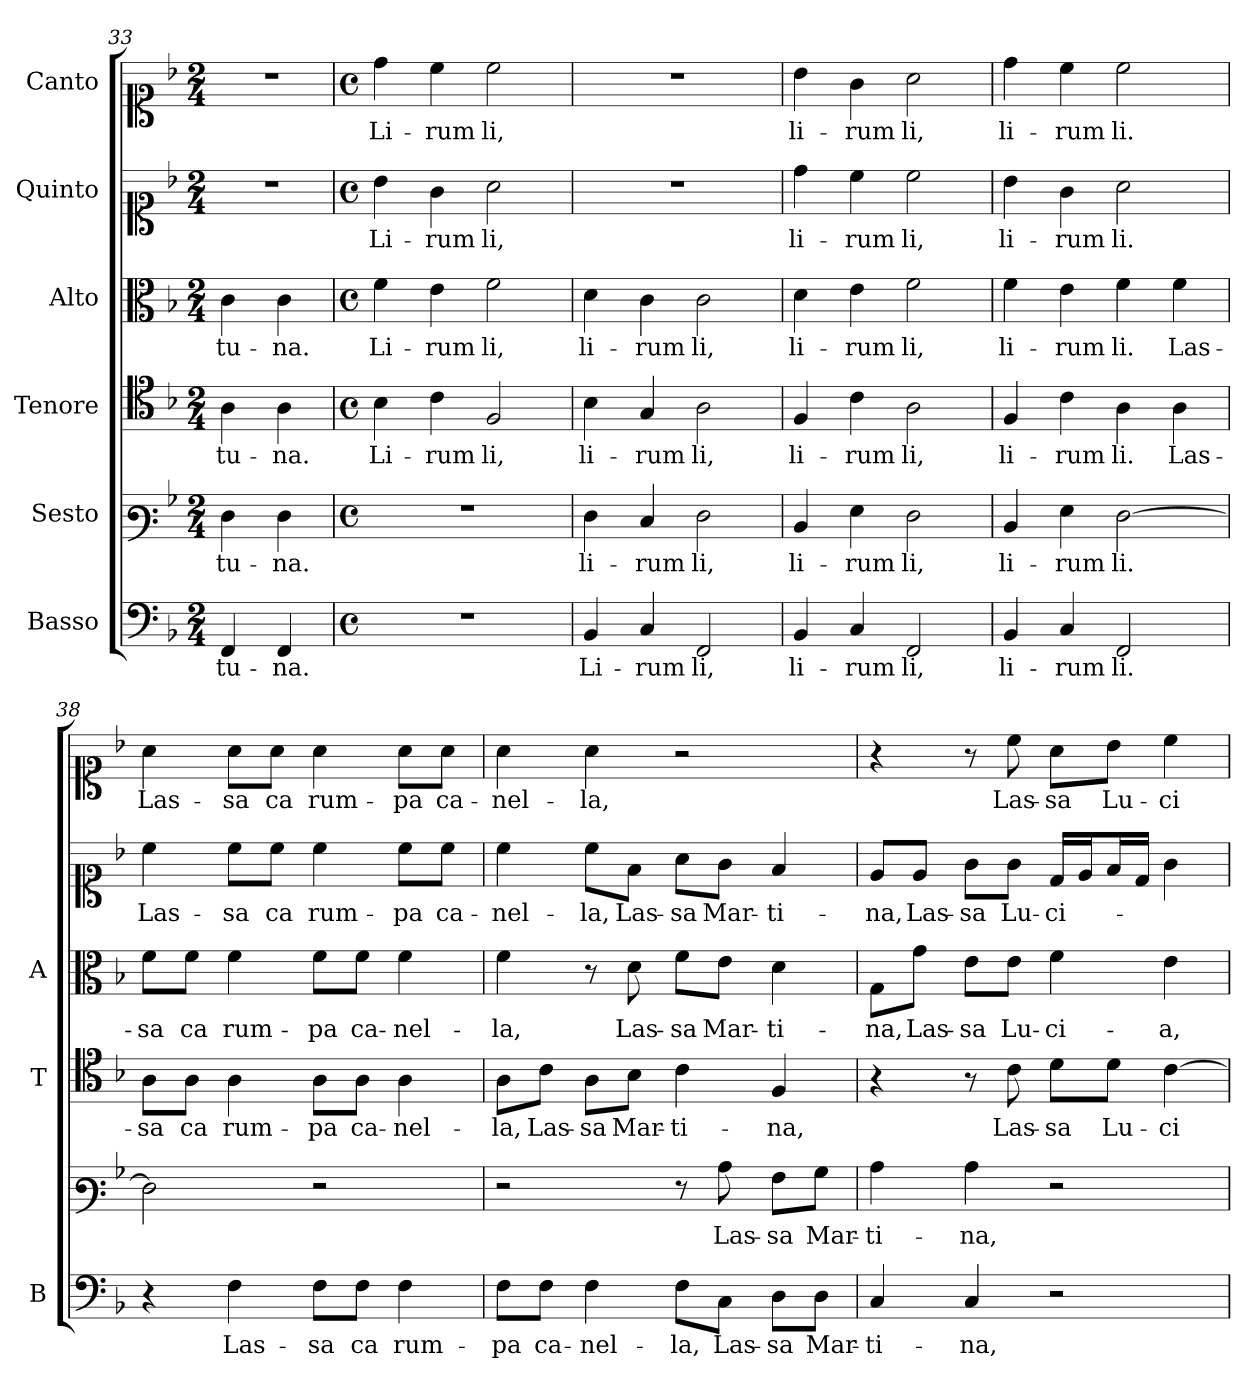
**kern	**text	**kern	**text	**kern	**text	**kern	**text	**kern	**text	**kern	**text
*part6	*part6	*part5	*part5	*part4	*part4	*part3	*part3	*part2	*part2	*part1	*part1
*staff6	*staff6	*staff5	*staff5	*staff4	*staff4	*staff3	*staff3	*staff2	*staff2	*staff1	*staff1
*I"Basso	*	*I"Sesto	*	*I"Tenore	*	*I"Alto	*	*I"Quinto	*	*I"Canto	*
*I'B	*	*	*	*I'T	*	*I'A	*	*	*	*	*
*clefF4	*	*clefF3	*	*clefC4	*	*clefC3	*	*clefC1	*	*clefC1	*
*k[b-]	*	*k[b-]	*	*k[b-]	*	*k[b-]	*	*k[b-]	*	*k[b-]	*
*F:	*	*F:	*	*F:	*	*F:	*	*F:	*	*F:	*
*M2/4	*	*M2/4	*	*M2/4	*	*M2/4	*	*M2/4	*	*M2/4	*
=33	=33	=33	=33	=33	=33	=33	=33	=33	=33	=33	=33
!	!LO:LY:b	!	!LO:LY:b	!	!LO:LY:b	!	!LO:LY:b	!LO:N:vis=1	!	!LO:N:vis=1	!
4FF/	-tu-	4F\	-tu-	4A\	-tu-	4c\	-tu-	2r	.	2r	.
!	!LO:LY:b	!	!LO:LY:b	!	!LO:LY:b	!	!LO:LY:b	!	!	!	!
4FF/	-na.	4F\	-na.	4A\	-na.	4c\	-na.	.	.	.	.
=34	=34	=34	=34	=34	=34	=34	=34	=34	=34	=34	=34
*M4/4	*	*M4/4	*	*M4/4	*	*M4/4	*	*M4/4	*	*M4/4	*
*met(c)	*	*met(c)	*	*met(c)	*	*met(c)	*	*met(c)	*	*met(c)	*
!	!	!	!	!	!LO:LY:b	!	!LO:LY:b	!	!LO:LY:b	!	!LO:LY:b
1r	.	1r	.	4B-\	Li-	4f\	Li-	4b-\	Li-	4dd\	Li-
!	!	!	!	!	!LO:LY:b	!	!LO:LY:b	!	!LO:LY:b	!	!LO:LY:b
.	.	.	.	4c\	-rum	4e\	-rum	4g\	-rum	4cc\	-rum
!	!	!	!	!	!LO:LY:b	!	!LO:LY:b	!	!LO:LY:b	!	!LO:LY:b
.	.	.	.	2F/	li,	2f\	li,	2a\	li,	2cc\	li,
=35	=35	=35	=35	=35	=35	=35	=35	=35	=35	=35	=35
!	!LO:LY:b	!	!LO:LY:b	!	!LO:LY:b	!	!LO:LY:b	!	!	!	!
4BB-/	Li-	4F\	li-	4B-\	li-	4d\	li-	1r	.	1r	.
!	!LO:LY:b	!	!LO:LY:b	!	!LO:LY:b	!	!LO:LY:b	!	!	!	!
4C/	-rum	4E/	-rum	4G/	-rum	4c\	-rum	.	.	.	.
!	!LO:LY:b	!	!LO:LY:b	!	!LO:LY:b	!	!LO:LY:b	!	!	!	!
2FF/	li,	2F\	li,	2A\	li,	2c\	li,	.	.	.	.
=36	=36	=36	=36	=36	=36	=36	=36	=36	=36	=36	=36
!	!LO:LY:b	!	!LO:LY:b	!	!LO:LY:b	!	!LO:LY:b	!	!LO:LY:b	!	!LO:LY:b
4BB-/	li-	4D/	li-	4F/	li-	4d\	li-	4dd\	li-	4b-\	li-
!	!LO:LY:b	!	!LO:LY:b	!	!LO:LY:b	!	!LO:LY:b	!	!LO:LY:b	!	!LO:LY:b
4C/	-rum	4G\	-rum	4c\	-rum	4e\	-rum	4cc\	-rum	4g\	-rum
!	!LO:LY:b	!	!LO:LY:b	!	!LO:LY:b	!	!LO:LY:b	!	!LO:LY:b	!	!LO:LY:b
2FF/	li,	2F\	li,	2A\	li,	2f\	li,	2cc\	li,	2a\	li,
!!LO:LB:g=z
=37	=37	=37	=37	=37	=37	=37	=37	=37	=37	=37	=37
!	!LO:LY:b	!	!LO:LY:b	!	!LO:LY:b	!	!LO:LY:b	!	!LO:LY:b	!	!LO:LY:b
4BB-/	li-	4D/	li-	4F/	li-	4f\	li-	4b-\	li-	4dd\	li-
!	!LO:LY:b	!	!LO:LY:b	!	!LO:LY:b	!	!LO:LY:b	!	!LO:LY:b	!	!LO:LY:b
4C/	-rum	4G\	-rum	4c\	-rum	4e\	-rum	4g\	-rum	4cc\	-rum
!	!LO:LY:b	!	!LO:LY:b	!	!LO:LY:b	!	!LO:LY:b	!	!LO:LY:b	!	!LO:LY:b
2FF/	li.	[>2F\	li.	4A\	li.	4f\	li.	2a\	li.	2cc\	li.
!	!	!	!	!	!LO:LY:b	!	!LO:LY:b	!	!	!	!
.	.	.	.	4A\	Las-	4f\	Las-	.	.	.	.
=38	=38	=38	=38	=38	=38	=38	=38	=38	=38	=38	=38
!	!	!	!	!	!LO:LY:b	!	!LO:LY:b	!	!LO:LY:b	!	!LO:LY:b
4r	.	2F\]	.	8A\L	-sa	8f\L	-sa	4cc\	Las-	4a\	Las-
!	!	!	!	!	!LO:LY:b	!	!LO:LY:b	!	!	!	!
.	.	.	.	8A\J	ca	8f\J	ca	.	.	.	.
!	!LO:LY:b	!	!	!	!LO:LY:b	!	!LO:LY:b	!	!LO:LY:b	!	!LO:LY:b
4F\	Las-	.	.	4A\	rum-	4f\	rum-	8cc\L	-sa	8a\L	-sa
!	!	!	!	!	!	!	!	!	!LO:LY:b	!	!LO:LY:b
.	.	.	.	.	.	.	.	8cc\J	ca	8a\J	ca
!	!LO:LY:b	!	!	!	!LO:LY:b	!	!LO:LY:b	!	!LO:LY:b	!	!LO:LY:b
8F\L	-sa	2r	.	8A\L	-pa	8f\L	-pa	4cc\	rum-	4a\	rum-
!	!LO:LY:b	!	!	!	!LO:LY:b	!	!LO:LY:b	!	!	!	!
8F\J	ca	.	.	8A\J	ca-	8f\J	ca-	.	.	.	.
!	!LO:LY:b	!	!	!	!LO:LY:b	!	!LO:LY:b	!	!LO:LY:b	!	!LO:LY:b
4F\	rum-	.	.	4A\	-nel-	4f\	-nel-	8cc\L	-pa	8a\L	-pa
!	!	!	!	!	!	!	!	!	!LO:LY:b	!	!LO:LY:b
.	.	.	.	.	.	.	.	8cc\J	ca-	8a\J	ca-
=39	=39	=39	=39	=39	=39	=39	=39	=39	=39	=39	=39
!	!LO:LY:b	!	!	!	!LO:LY:b	!	!LO:LY:b	!	!LO:LY:b	!	!LO:LY:b
8F\L	-pa	2r	.	8A\L	-la,	4f\	-la,	4cc\	-nel-	4a\	-nel-
!	!LO:LY:b	!	!	!	!LO:LY:b	!	!	!	!	!	!
8F\J	ca-	.	.	8c\J	Las-	.	.	.	.	.	.
!	!LO:LY:b	!	!	!	!LO:LY:b	!	!	!	!LO:LY:b	!	!LO:LY:b
4F\	-nel-	.	.	8A\L	-sa	8r	.	8cc\L	-la,	4a\	-la,
!	!	!	!	!	!LO:LY:b	!	!LO:LY:b	!	!LO:LY:b	!	!
.	.	.	.	8B-\J	Mar-	8d\	Las-	8f\J	Las-	.	.
!	!LO:LY:b	!	!	!	!LO:LY:b	!	!LO:LY:b	!	!LO:LY:b	!	!
8F\L	-la,	8r	.	4c\	-ti-	8f\L	-sa	8a\L	-sa	2r	.
!	!LO:LY:b	!	!LO:LY:b	!	!	!	!LO:LY:b	!	!LO:LY:b	!	!
8C\J	Las-	8c\	Las-	.	.	8e\J	Mar-	8g\J	Mar-	.	.
!	!LO:LY:b	!	!LO:LY:b	!	!LO:LY:b	!	!LO:LY:b	!	!LO:LY:b	!	!
8D\L	-sa	8A\L	-sa	4F/	-na,	4d\	-ti-	4f/	-ti-	.	.
!	!LO:LY:b	!	!LO:LY:b	!	!	!	!	!	!	!	!
8D\J	Mar-	8B-\J	Mar-	.	.	.	.	.	.	.	.
!!LO:PB:g=z
=40	=40	=40	=40	=40	=40	=40	=40	=40	=40	=40	=40
!	!LO:LY:b	!	!LO:LY:b	!	!	!	!LO:LY:b	!	!LO:LY:b	!	!
4C/	-ti-	4c\	-ti-	4r	.	8G\L	-na,	8e/L	-na,	4r	.
!	!	!	!	!	!	!	!LO:LY:b	!	!LO:LY:b	!	!
.	.	.	.	.	.	8g\J	Las-	8e/J	Las-	.	.
!	!LO:LY:b	!	!LO:LY:b	!	!	!	!LO:LY:b	!	!LO:LY:b	!	!
4C/	-na,	4c\	-na,	8r	.	8e\L	-sa	8g\L	-sa	8r	.
!	!	!	!	!	!LO:LY:b	!	!LO:LY:b	!	!LO:LY:b	!	!LO:LY:b
.	.	.	.	8c\	Las-	8e\J	Lu-	8g\J	Lu-	8cc\	Las-
!	!	!	!	!	!LO:LY:b	!	!LO:LY:b	!	!LO:LY:b	!	!LO:LY:b
2r	.	2r	.	8d\L	-sa	4f\	-ci-	16d/LL	-ci-	8a\L	-sa
.	.	.	.	.	.	.	.	16e/J	.	.	.
!	!	!	!	!	!LO:LY:b	!	!	!	!	!	!LO:LY:b
.	.	.	.	8d\J	Lu-	.	.	16f/L	.	8b-\J	Lu-
.	.	.	.	.	.	.	.	16d/JJ	.	.	.
!	!	!	!	!	!LO:LY:b	!	!LO:LY:b	!	!	!	!LO:LY:b
.	.	.	.	[>4c\	-ci-	4e\	-a,	4g\	.	4cc\	-ci-
=	=	=	=	=	=	=	=	=	=	=	=
*-	*-	*-	*-	*-	*-	*-	*-	*-	*-	*-	*-
